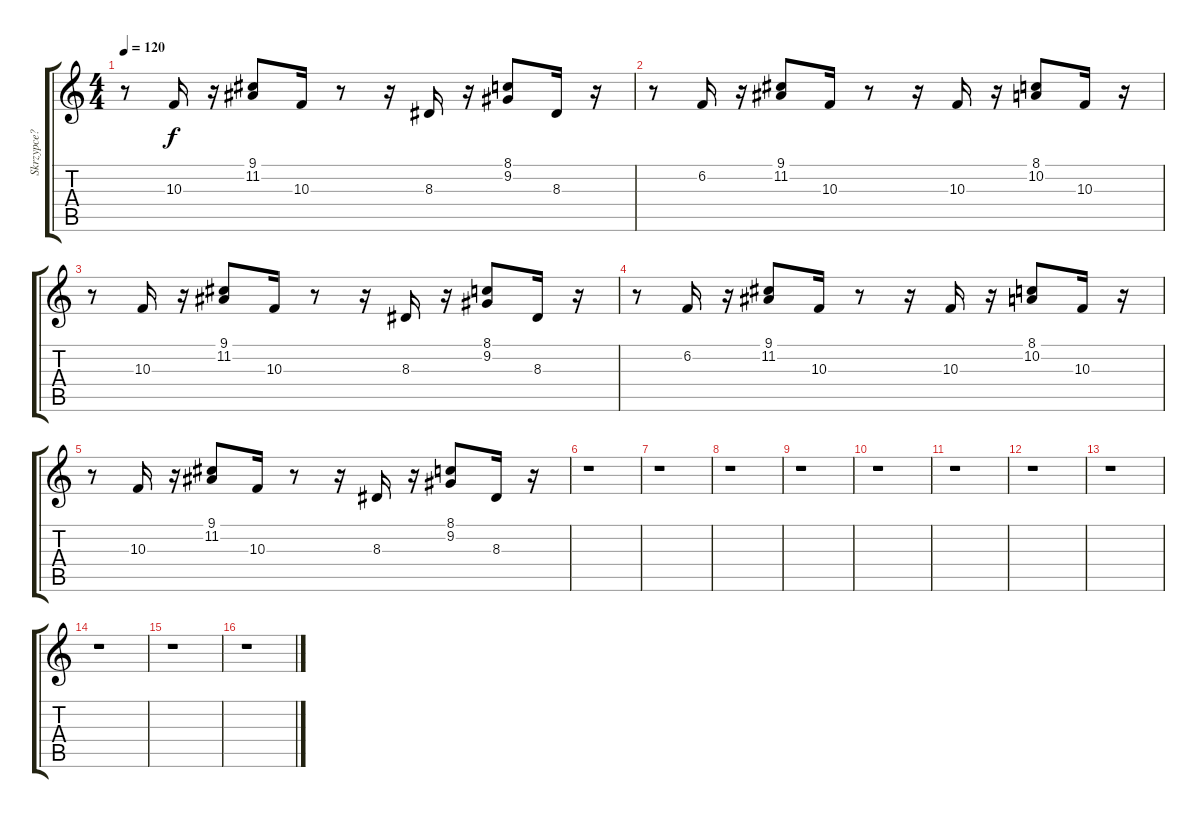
\track ("Skrzypce?" "Skrzypce?") {instrument stringensemble1}
\staff {score tabs}
\tuning (E4 B3 G3 D3 A2 E2) {hide}
\ts (4 4)
\tempo 120
\clef g2
\ks c
r.8{dy f} 10.3.16 r.16 (9.1 11.2).8 10.3.16 r.8 r.16 8.3.16 r.16 (8.1 9.2).8 8.3.16 r.16 |
r.8 6.2.16 r.16 (9.1 11.2).8 10.3.16 r.8 r.16 10.3.16 r.16 (8.1 10.2).8 10.3.16 r.16 |
r.8 10.3.16 r.16 (9.1 11.2).8 10.3.16 r.8 r.16 8.3.16 r.16 (8.1 9.2).8 8.3.16 r.16 |
r.8 6.2.16 r.16 (9.1 11.2).8 10.3.16 r.8 r.16 10.3.16 r.16 (8.1 10.2).8 10.3.16 r.16 |
r.8 10.3.16 r.16 (9.1 11.2).8 10.3.16 r.8 r.16 8.3.16 r.16 (8.1 9.2).8 8.3.16 r.16 |
r.1 |
r.1 |
r.1 |
r.1 |
r.1 |
r.1 |
r.1 |
r.1 |
r.1 |
r.1 |
r.1
